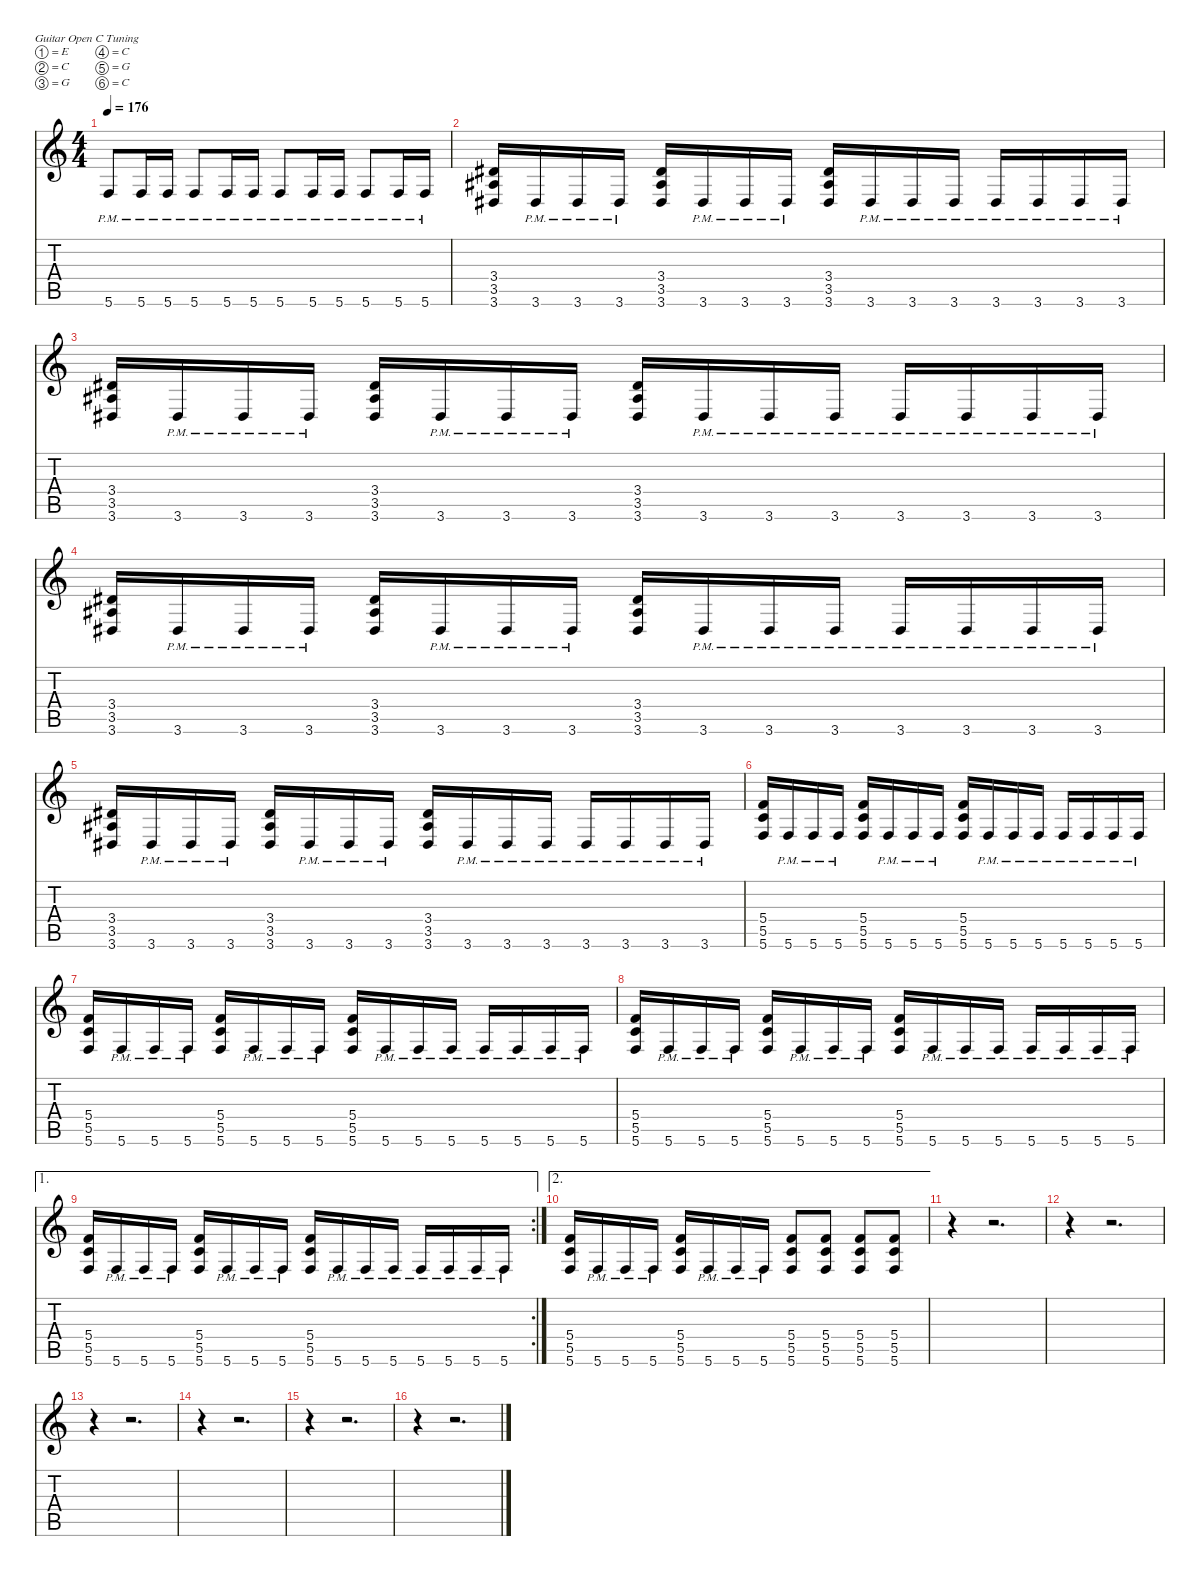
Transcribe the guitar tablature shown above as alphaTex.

\defaultSystemsLayout 4
\hideDynamics
\bracketExtendMode nobrackets
\singleTrackTrackNamePolicy hidden
\multiTrackTrackNamePolicy hidden
\firstSystemTrackNameMode fullname
\firstSystemTrackNameOrientation horizontal
\otherSystemsTrackNameOrientation horizontal
\track ("Guitar 2" "dist.guit.") {instrument distortionguitar}
\staff {score tabs}
\tuning (E4 C4 G3 C3 G2 C2)
\ts (4 4)
\tempo 176
\clef g2
\ks c
5.6{pm}.8{dy f} 5.6{pm}.16 5.6{pm}.16 5.6{pm}.8 5.6{pm}.16 5.6{pm}.16 5.6{pm}.8 5.6{pm}.16 5.6{pm}.16 5.6{pm}.8 5.6{pm}.16 5.6{pm}.16 |
(3.4{acc #} 3.5{acc #} 3.6{acc #}).16 3.6{pm acc #}.16 3.6{pm acc #}.16 3.6{pm acc #}.16 (3.4{acc #} 3.5{acc #} 3.6{acc #}).16 3.6{pm acc #}.16 3.6{pm acc #}.16 3.6{pm acc #}.16 (3.4{acc #} 3.5{acc #} 3.6{acc #}).16 3.6{pm acc #}.16 3.6{pm acc #}.16 3.6{pm acc #}.16 3.6{pm acc #}.16 3.6{pm acc #}.16 3.6{pm acc #}.16 3.6{pm acc #}.16 |
(3.4{acc #} 3.5{acc #} 3.6{acc #}).16 3.6{pm acc #}.16 3.6{pm acc #}.16 3.6{pm acc #}.16 (3.4{acc #} 3.5{acc #} 3.6{acc #}).16 3.6{pm acc #}.16 3.6{pm acc #}.16 3.6{pm acc #}.16 (3.4{acc #} 3.5{acc #} 3.6{acc #}).16 3.6{pm acc #}.16 3.6{pm acc #}.16 3.6{pm acc #}.16 3.6{pm acc #}.16 3.6{pm acc #}.16 3.6{pm acc #}.16 3.6{pm acc #}.16 |
(3.4{acc #} 3.5{acc #} 3.6{acc #}).16 3.6{pm acc #}.16 3.6{pm acc #}.16 3.6{pm acc #}.16 (3.4{acc #} 3.5{acc #} 3.6{acc #}).16 3.6{pm acc #}.16 3.6{pm acc #}.16 3.6{pm acc #}.16 (3.4{acc #} 3.5{acc #} 3.6{acc #}).16 3.6{pm acc #}.16 3.6{pm acc #}.16 3.6{pm acc #}.16 3.6{pm acc #}.16 3.6{pm acc #}.16 3.6{pm acc #}.16 3.6{pm acc #}.16 |
(3.4{acc #} 3.5{acc #} 3.6{acc #}).16 3.6{pm acc #}.16 3.6{pm acc #}.16 3.6{pm acc #}.16 (3.4{acc #} 3.5{acc #} 3.6{acc #}).16 3.6{pm acc #}.16 3.6{pm acc #}.16 3.6{pm acc #}.16 (3.4{acc #} 3.5{acc #} 3.6{acc #}).16 3.6{pm acc #}.16 3.6{pm acc #}.16 3.6{pm acc #}.16 3.6{pm acc #}.16 3.6{pm acc #}.16 3.6{pm acc #}.16 3.6{pm acc #}.16 |
(5.4 5.5 5.6).16 5.6{pm}.16 5.6{pm}.16 5.6{pm}.16 (5.4 5.5 5.6).16 5.6{pm}.16 5.6{pm}.16 5.6{pm}.16 (5.4 5.5 5.6).16 5.6{pm}.16 5.6{pm}.16 5.6{pm}.16 5.6{pm}.16 5.6{pm}.16 5.6{pm}.16 5.6{pm}.16 |
(5.4 5.5 5.6).16 5.6{pm}.16 5.6{pm}.16 5.6{pm}.16 (5.4 5.5 5.6).16 5.6{pm}.16 5.6{pm}.16 5.6{pm}.16 (5.4 5.5 5.6).16 5.6{pm}.16 5.6{pm}.16 5.6{pm}.16 5.6{pm}.16 5.6{pm}.16 5.6{pm}.16 5.6{pm}.16 |
(5.4 5.5 5.6).16 5.6{pm}.16 5.6{pm}.16 5.6{pm}.16 (5.4 5.5 5.6).16 5.6{pm}.16 5.6{pm}.16 5.6{pm}.16 (5.4 5.5 5.6).16 5.6{pm}.16 5.6{pm}.16 5.6{pm}.16 5.6{pm}.16 5.6{pm}.16 5.6{pm}.16 5.6{pm}.16 |
\ae 1
\rc 2
(5.4 5.5 5.6).16 5.6{pm}.16 5.6{pm}.16 5.6{pm}.16 (5.4 5.5 5.6).16 5.6{pm}.16 5.6{pm}.16 5.6{pm}.16 (5.4 5.5 5.6).16 5.6{pm}.16 5.6{pm}.16 5.6{pm}.16 5.6{pm}.16 5.6{pm}.16 5.6{pm}.16 5.6{pm}.16 |
\ae 2
(5.4 5.5 5.6).16 5.6{pm}.16 5.6{pm}.16 5.6{pm}.16 (5.4 5.5 5.6).16 5.6{pm}.16 5.6{pm}.16 5.6{pm}.16 (5.4 5.5 5.6).8 (5.4 5.5 5.6).8 (5.4 5.5 5.6).8 (5.4 5.5 5.6).8 |
r.4 r.2{d} |
r.4 r.2{d} |
r.4 r.2{d} |
r.4 r.2{d} |
r.4 r.2{d} |
r.4 r.2{d}
